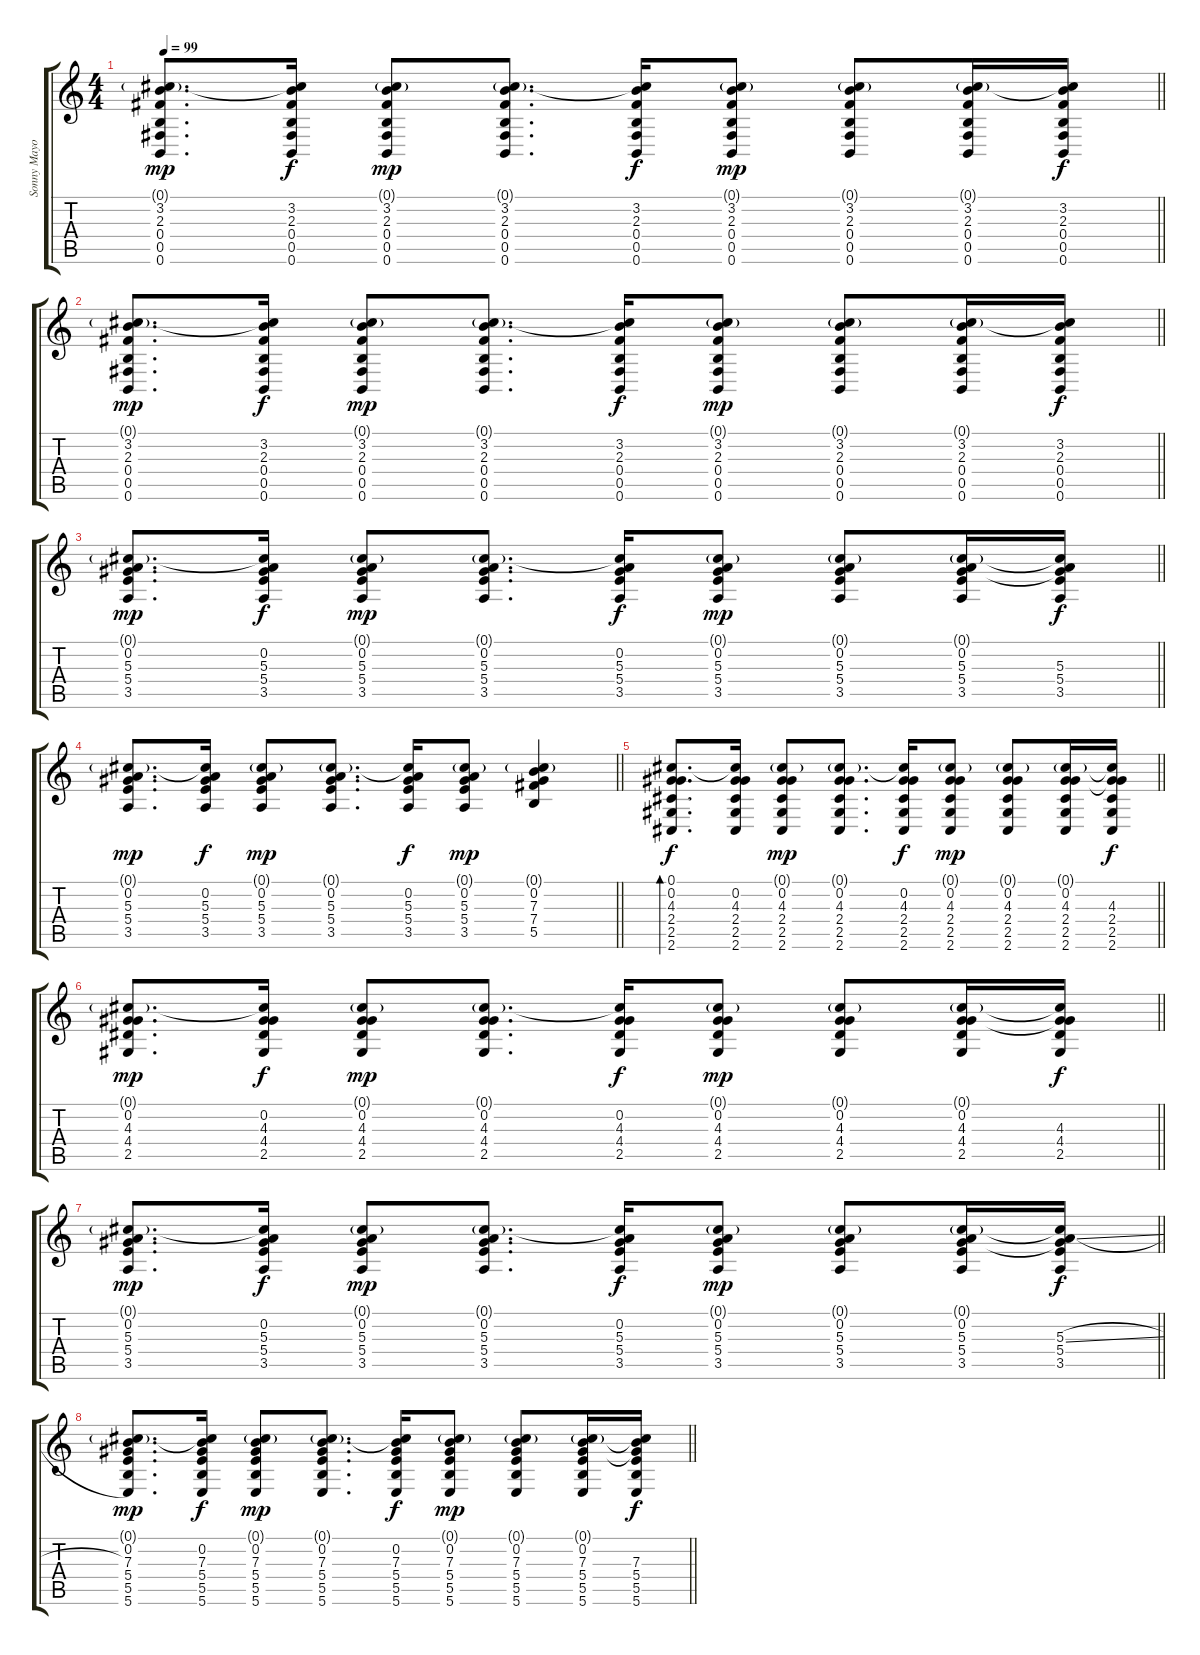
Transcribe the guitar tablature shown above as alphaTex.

\track ("Sonny Mayo/Clint Lowery clean" "Sonny Mayo") {instrument acousticguitarsteel}
\staff {score tabs}
\tuning (Db4 Ab3 E3 B2 Gb2 B1) {hide}
\ts (4 4)
\tempo 99
\clef g2
\barLineRight lightlight
\ks c
(0.1{g} 3.2 2.3 0.4 0.5 0.6).8{d dy mp} (0.1{t} 3.2 2.3 0.4 0.5 0.6).16{dy f} (0.1{g} 3.2 2.3 0.4 0.5 0.6).8{dy mp} (0.1{g} 3.2 2.3 0.4 0.5 0.6).8{d} (0.1{t} 3.2 2.3 0.4 0.5 0.6).16{dy f} (0.1{g} 3.2 2.3 0.4 0.5 0.6).8{dy mp} (0.1{g} 3.2 2.3 0.4 0.5 0.6).8 (0.1{g} 3.2 2.3 0.4 0.5 0.6).16 (0.1{t} 3.2 2.3 0.4 0.5 0.6).16{dy f} |
\barLineRight lightlight
(0.1{g} 3.2 2.3 0.4 0.5 0.6).8{d dy mp} (0.1{t} 3.2 2.3 0.4 0.5 0.6).16{dy f} (0.1{g} 3.2 2.3 0.4 0.5 0.6).8{dy mp} (0.1{g} 3.2 2.3 0.4 0.5 0.6).8{d} (0.1{t} 3.2 2.3 0.4 0.5 0.6).16{dy f} (0.1{g} 3.2 2.3 0.4 0.5 0.6).8{dy mp} (0.1{g} 3.2 2.3 0.4 0.5 0.6).8 (0.1{g} 3.2 2.3 0.4 0.5 0.6).16 (0.1{t} 3.2 2.3 0.4 0.5 0.6).16{dy f} |
\barLineRight lightlight
(0.1{g} 0.2 5.3 5.4 3.5).8{d dy mp} (0.1{t} 0.2 5.3 5.4 3.5).16{dy f} (0.1{g} 0.2 5.3 5.4 3.5).8{dy mp} (0.1{g} 0.2 5.3 5.4 3.5).8{d} (0.1{t} 0.2 5.3 5.4 3.5).16{dy f} (0.1{g} 0.2 5.3 5.4 3.5).8{dy mp} (0.1{g} 0.2 5.3 5.4 3.5).8 (0.1{g} 0.2 5.3 5.4 3.5).16 (0.1{t} 0.2{t} 5.3 5.4 3.5).16{dy f} |
\barLineRight lightlight
(0.1{g} 0.2 5.3 5.4 3.5).8{d dy mp} (0.1{t} 0.2 5.3 5.4 3.5).16{dy f} (0.1{g} 0.2 5.3 5.4 3.5).8{dy mp} (0.1{g} 0.2 5.3 5.4 3.5).8{d} (0.1{t} 0.2 5.3 5.4 3.5).16{dy f} (0.1{g} 0.2 5.3 5.4 3.5).8{dy mp} (0.1{g} 0.2 7.3 7.4 5.5).4 |
\barLineRight lightlight
(0.1 0.2 4.3 2.4 2.5 2.6).8{d bd 120 dy f} (0.1{t} 0.2 4.3 2.4 2.5 2.6).16 (0.1{g} 0.2 4.3 2.4 2.5 2.6).8{dy mp} (0.1{g} 0.2 4.3 2.4 2.5 2.6).8{d} (0.1{t} 0.2 4.3 2.4 2.5 2.6).16{dy f} (0.1{g} 0.2 4.3 2.4 2.5 2.6).8{dy mp} (0.1{g} 0.2 4.3 2.4 2.5 2.6).8 (0.1{g} 0.2 4.3 2.4 2.5 2.6).16 (0.1{t} 0.2{t} 4.3 2.4 2.5 2.6).16{dy f} |
\barLineRight lightlight
(0.1{g} 0.2 4.3 4.4 2.5).8{d dy mp} (0.1{t} 0.2 4.3 4.4 2.5).16{dy f} (0.1{g} 0.2 4.3 4.4 2.5).8{dy mp} (0.1{g} 0.2 4.3 4.4 2.5).8{d} (0.1{t} 0.2 4.3 4.4 2.5).16{dy f} (0.1{g} 0.2 4.3 4.4 2.5).8{dy mp} (0.1{g} 0.2 4.3 4.4 2.5).8 (0.1{g} 0.2 4.3 4.4 2.5).16 (0.1{t} 0.2{t} 4.3 4.4 2.5).16{dy f} |
\barLineRight lightlight
(0.1{g} 0.2 5.3 5.4 3.5).8{d dy mp} (0.1{t} 0.2 5.3 5.4 3.5).16{dy f} (0.1{g} 0.2 5.3 5.4 3.5).8{dy mp} (0.1{g} 0.2 5.3 5.4 3.5).8{d} (0.1{t} 0.2 5.3 5.4 3.5).16{dy f} (0.1{g} 0.2 5.3 5.4 3.5).8{dy mp} (0.1{g} 0.2 5.3 5.4 3.5).8 (0.1{g} 0.2 5.3 5.4 3.5).16 (0.1{t} 0.2{t} 5.3{sl} 5.4 3.5).16{dy f} |
\barLineRight lightlight
(0.1{g} 0.2 7.3 5.4 5.5 5.6).8{d dy mp} (0.1{t} 0.2 7.3 5.4 5.5 5.6).16{dy f} (0.1{g} 0.2 7.3 5.4 5.5 5.6).8{dy mp} (0.1{g} 0.2 7.3 5.4 5.5 5.6).8{d} (0.1{t} 0.2 7.3 5.4 5.5 5.6).16{dy f} (0.1{g} 0.2 7.3 5.4 5.5 5.6).8{dy mp} (0.1{g} 0.2 7.3 5.4 5.5 5.6).8 (0.1{g} 0.2 7.3 5.4 5.5 5.6).16 (0.1{t} 0.2{t} 7.3 5.4 5.5 5.6).16{dy f}
